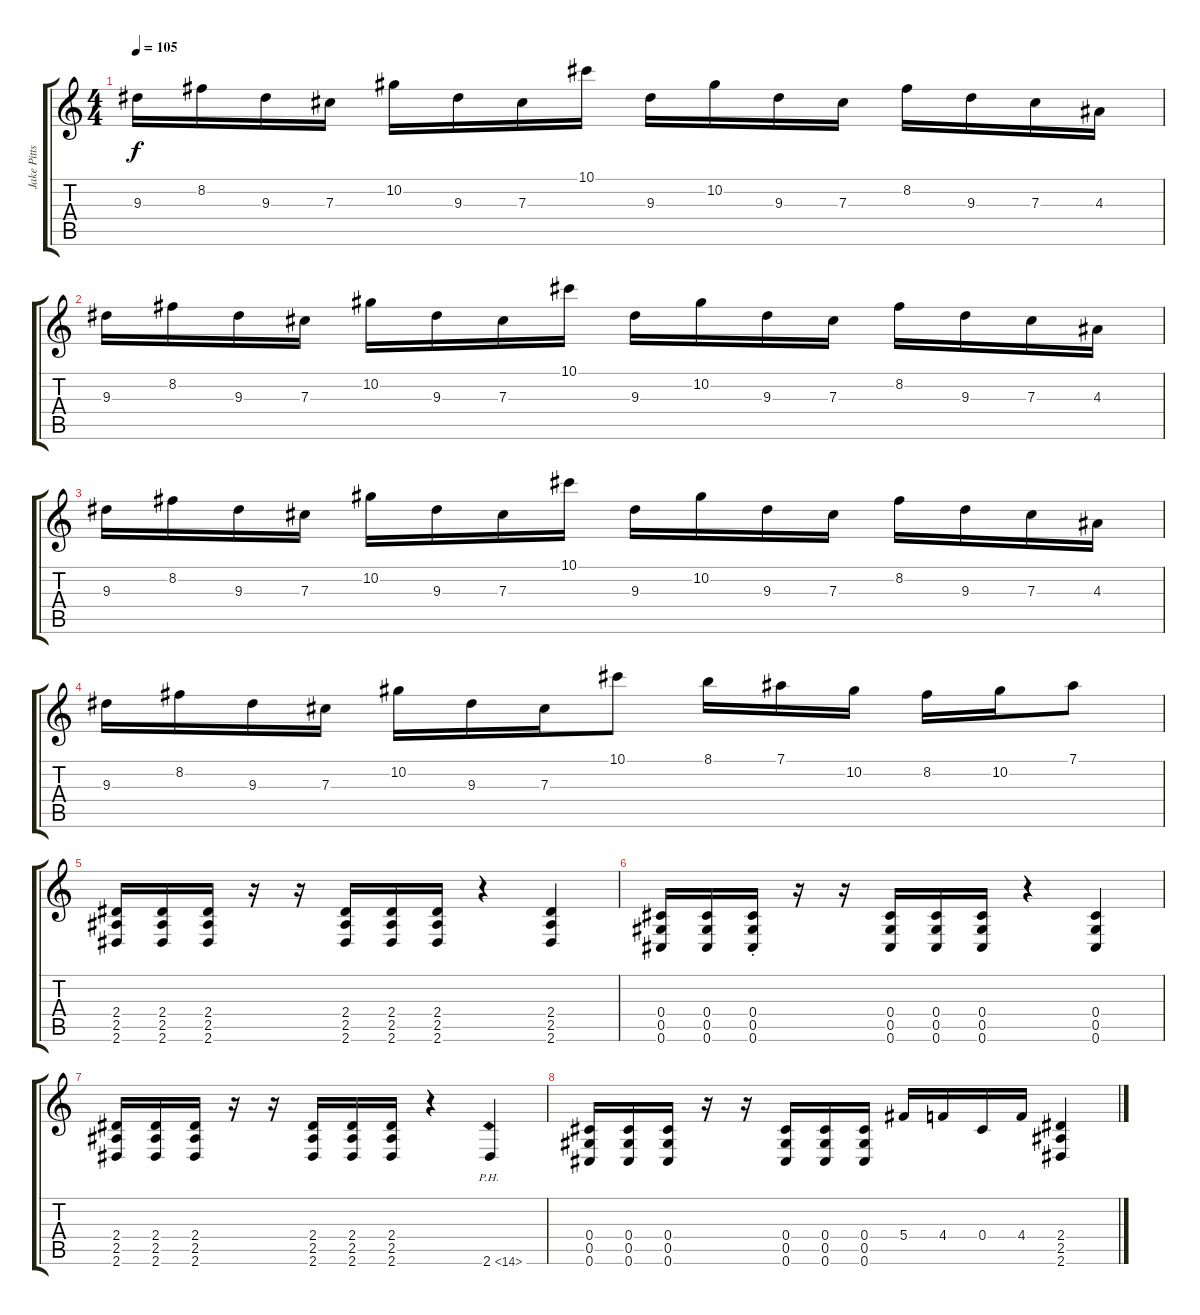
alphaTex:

\track ("Jake Pitts" "Jake Pitts") {instrument distortionguitar}
\staff {score tabs}
\tuning (Eb4 Bb3 Gb3 Db3 Ab2 Db2) {hide}
\ts (4 4)
\tempo 105
\clef g2
\ks c
9.3.16{dy f} 8.2.16 9.3.16 7.3.16 10.2.16 9.3.16 7.3.16 10.1.16 9.3.16 10.2.16 9.3.16 7.3.16 8.2.16 9.3.16 7.3.16 4.3.16 |
9.3.16 8.2.16 9.3.16 7.3.16 10.2.16 9.3.16 7.3.16 10.1.16 9.3.16 10.2.16 9.3.16 7.3.16 8.2.16 9.3.16 7.3.16 4.3.16 |
9.3.16 8.2.16 9.3.16 7.3.16 10.2.16 9.3.16 7.3.16 10.1.16 9.3.16 10.2.16 9.3.16 7.3.16 8.2.16 9.3.16 7.3.16 4.3.16 |
9.3.16 8.2.16 9.3.16 7.3.16 10.2.16 9.3.16 7.3.16 10.1.8 8.1.16 7.1.16 10.2.16 8.2.16 10.2.16 7.1.8 |
(2.4 2.5 2.6).16 (2.4 2.5 2.6).16 (2.4 2.5 2.6).16 r.16 r.16 (2.4 2.5 2.6).16 (2.4 2.5 2.6).16 (2.4 2.5 2.6).16 r.4 (2.4 2.5 2.6).4 |
(0.4 0.5 0.6).16 (0.4 0.5 0.6).16 (0.4{st} 0.5{st} 0.6{st}).16 r.16 r.16 (0.4 0.5 0.6).16 (0.4 0.5 0.6).16 (0.4 0.5 0.6).16 r.4 (0.4 0.5 0.6).4 |
(2.4 2.5 2.6).16 (2.4 2.5 2.6).16 (2.4 2.5 2.6).16 r.16 r.16 (2.4 2.5 2.6).16 (2.4 2.5 2.6).16 (2.4 2.5 2.6).16 r.4 2.6{ph 12}.4 |
(0.4 0.5 0.6).16 (0.4 0.5 0.6).16 (0.4 0.5 0.6).16 r.16 r.16 (0.4 0.5 0.6).16 (0.4 0.5 0.6).16 (0.4 0.5 0.6).16 5.4.16 4.4.16 0.4.16 4.4.16 (2.4 2.5 2.6).4
